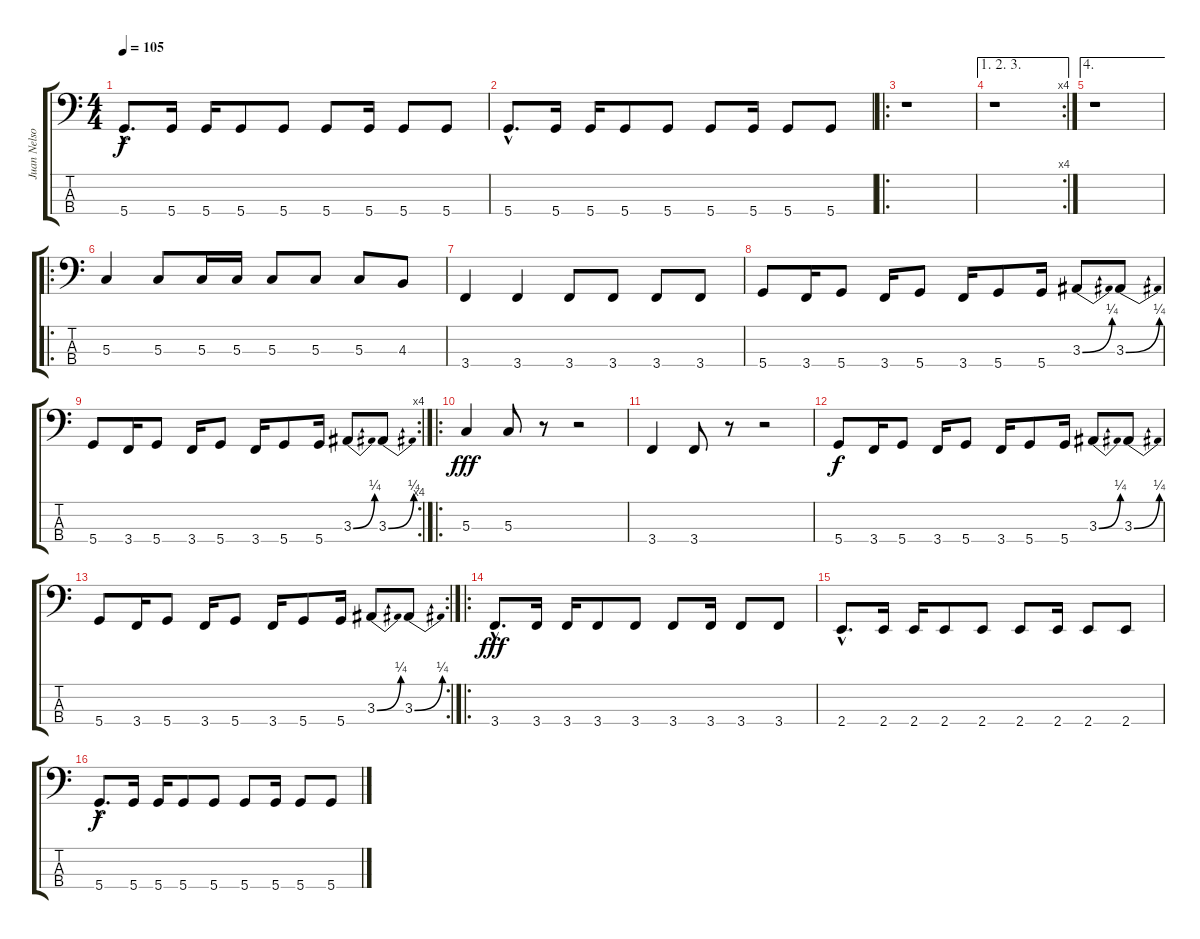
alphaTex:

\track ("Juan Nelson" "Juan Nelso") {instrument electricbassfinger}
\staff {score tabs}
\tuning (F2 C2 G1 D1) {hide}
\ts (4 4)
\tempo 105
\clef f4
\ks c
5.4{hac}.8{d dy f} 5.4.16 5.4.16 5.4.8 5.4.8 5.4.8 5.4.16 5.4.8 5.4.8 |
5.4{hac}.8{d} 5.4.16 5.4.16 5.4.8 5.4.8 5.4.8 5.4.16 5.4.8 5.4.8 |
\ro
r.1 |
\ae (1 2 3)
\rc 4
r.1 |
\ae 4
r.1 |
\ro
5.3.4 5.3.8 5.3.16 5.3.16 5.3.8 5.3.8 5.3.8 4.3.8 |
3.4.4 3.4.4 3.4.8 3.4.8 3.4.8 3.4.8 |
5.4.8 3.4.16 5.4.8 3.4.16 5.4.8 3.4.16 5.4.8 5.4.16 3.3{be (bend 0 0 60 1)}.8 3.3{be (bend 0 0 60 1)}.8 |
\rc 4
5.4.8 3.4.16 5.4.8 3.4.16 5.4.8 3.4.16 5.4.8 5.4.16 3.3{be (bend 0 0 60 1)}.8 3.3{be (bend 0 0 60 1)}.8 |
\ro
5.3.4{dy fff} 5.3.8 r.8 r.2 |
3.4.4 3.4.8 r.8 r.2 |
5.4.8{dy f} 3.4.16 5.4.8 3.4.16 5.4.8 3.4.16 5.4.8 5.4.16 3.3{be (bend 0 0 60 1)}.8 3.3{be (bend 0 0 60 1)}.8 |
\rc 2
5.4.8 3.4.16 5.4.8 3.4.16 5.4.8 3.4.16 5.4.8 5.4.16 3.3{be (bend 0 0 60 1)}.8 3.3{be (bend 0 0 60 1)}.8 |
\ro
3.4{hac}.8{d dy fff} 3.4.16 3.4.16 3.4.8 3.4.8 3.4.8 3.4.16 3.4.8 3.4.8 |
2.4{hac}.8{d} 2.4.16 2.4.16 2.4.8 2.4.8 2.4.8 2.4.16 2.4.8 2.4.8 |
5.4{hac}.8{d dy f} 5.4.16 5.4.16 5.4.8 5.4.8 5.4.8 5.4.16 5.4.8 5.4.8
